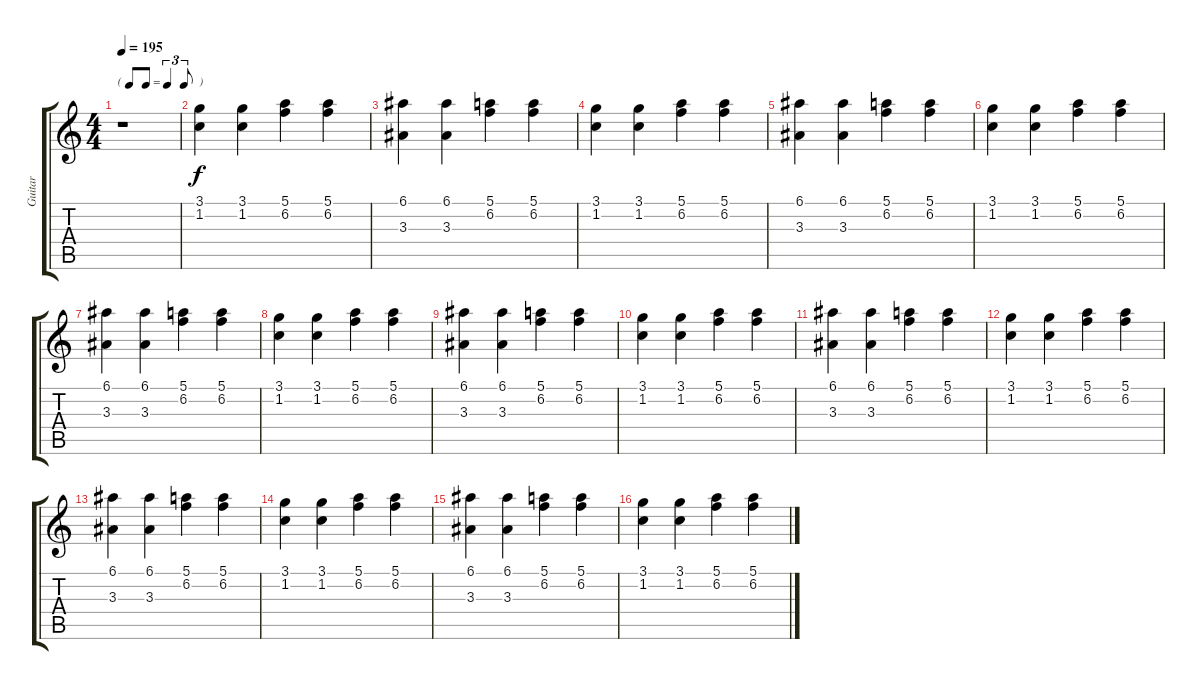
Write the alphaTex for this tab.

\track ("Guitar" "Guitar") {instrument electricguitarmuted}
\staff {score tabs}
\tuning (E4 B3 G3 D3 A2 E2) {hide}
\ts (4 4)
\tf triplet8th
\tempo 195
\clef g2
\ks c
r.1{dy f instrument electricguitarmuted} |
(3.1 1.2).4 (3.1 1.2).4 (5.1 6.2).4 (5.1 6.2).4 |
(6.1 3.3).4 (6.1 3.3).4 (5.1 6.2).4 (5.1 6.2).4 |
(3.1 1.2).4 (3.1 1.2).4 (5.1 6.2).4 (5.1 6.2).4 |
(6.1 3.3).4 (6.1 3.3).4 (5.1 6.2).4 (5.1 6.2).4 |
(3.1 1.2).4 (3.1 1.2).4 (5.1 6.2).4 (5.1 6.2).4 |
(6.1 3.3).4 (6.1 3.3).4 (5.1 6.2).4 (5.1 6.2).4 |
(3.1 1.2).4 (3.1 1.2).4 (5.1 6.2).4 (5.1 6.2).4 |
(6.1 3.3).4 (6.1 3.3).4 (5.1 6.2).4 (5.1 6.2).4 |
(3.1 1.2).4 (3.1 1.2).4 (5.1 6.2).4 (5.1 6.2).4 |
(6.1 3.3).4 (6.1 3.3).4 (5.1 6.2).4 (5.1 6.2).4 |
(3.1 1.2).4 (3.1 1.2).4 (5.1 6.2).4 (5.1 6.2).4 |
(6.1 3.3).4 (6.1 3.3).4 (5.1 6.2).4 (5.1 6.2).4 |
(3.1 1.2).4 (3.1 1.2).4 (5.1 6.2).4 (5.1 6.2).4 |
(6.1 3.3).4 (6.1 3.3).4 (5.1 6.2).4 (5.1 6.2).4 |
(3.1 1.2).4 (3.1 1.2).4 (5.1 6.2).4 (5.1 6.2).4
